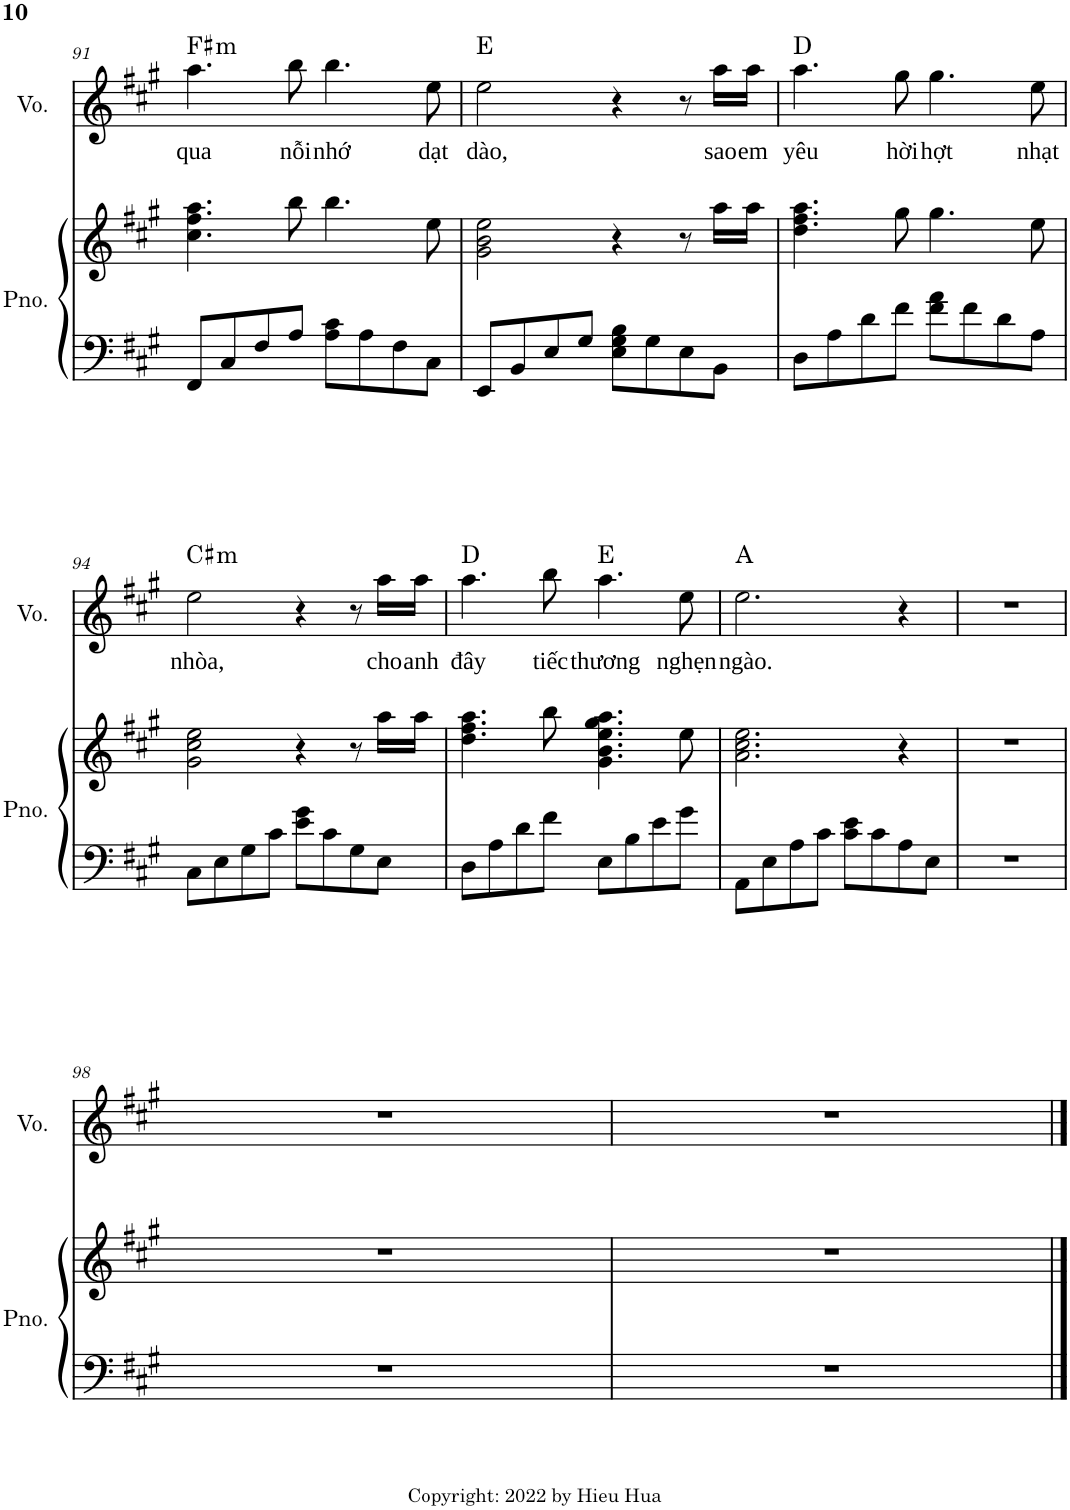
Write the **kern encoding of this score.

**kern	**kern	**kern	**text	**harte
*part2	*part2	*part1	*part1	*part1
*staff3	*staff2	*staff1	*staff1	*
*I"Piano	*	*I"Voice	*	*
*I'Pno.	*	*I'Vo.	*	*
!!LO:PB:g=z
*clefF4	*clefG2	*clefG2	*	*
*k[f#c#g#]	*k[f#c#g#]	*k[f#c#g#]	*	*
*M4/4	*M4/4	*M4/4	*	*
=91	=91	=91	=91	=91
!	!	!	!LO:LY:b	!LO:H:kt=m
8FF#/L	4.cc#\ 4.ff#\ 4.aa\	4.aa\	qua	F#:min
8C#/	.	.	.	.
8F#/	.	.	.	.
!	!	!	!LO:LY:b	!
8A/J	8bb\	8bb\	nỗi	.
!	!	!	!LO:LY:b	!
8A\ 8c#\L	4.bb\	4.bb\	nhớ	.
8A\	.	.	.	.
8F#\	.	.	.	.
!	!	!	!LO:LY:b	!
8C#\J	8ee\	8ee\	dạt	.
=92	=92	=92	=92	=92
!	!	!	!LO:LY:b	!
8EE/L	2g#\ 2b\ 2ee\	2ee\	dào,	E:maj
8BB/	.	.	.	.
8E/	.	.	.	.
8G#/J	.	.	.	.
8E\ 8G#\ 8B\L	4r	4r	.	.
8G#\	.	.	.	.
8E\	8r	8r	.	.
!	!	!	!LO:LY:b	!
8BB\J	16aa\LL	16aa\LL	sao	.
!	!	!	!LO:LY:b	!
.	16aa\JJ	16aa\JJ	em	.
=93	=93	=93	=93	=93
!	!	!	!LO:LY:b	!
8D\L	4.dd\ 4.ff#\ 4.aa\	4.aa\	yêu	D:maj
8A\	.	.	.	.
8d\	.	.	.	.
!	!	!	!LO:LY:b	!
8f#\J	8gg#\	8gg#\	hời	.
!	!	!	!LO:LY:b	!
8f#\ 8a\L	4.gg#\	4.gg#\	hợt	.
8f#\	.	.	.	.
8d\	.	.	.	.
!	!	!	!LO:LY:b	!
8A\J	8ee\	8ee\	nhạt	.
!!LO:LB:g=z
=94	=94	=94	=94	=94
!	!	!	!LO:LY:b	!LO:H:kt=m
8C#\L	2g#\ 2cc#\ 2ee\	2ee\	nhòa,	C#:min
8E\	.	.	.	.
8G#\	.	.	.	.
8c#\J	.	.	.	.
8e\ 8g#\L	4r	4r	.	.
8c#\	.	.	.	.
8G#\	8r	8r	.	.
!	!	!	!LO:LY:b	!
8E\J	16aa\LL	16aa\LL	cho	.
!	!	!	!LO:LY:b	!
.	16aa\JJ	16aa\JJ	anh	.
=95	=95	=95	=95	=95
!	!	!	!LO:LY:b	!
8D\L	4.dd\ 4.ff#\ 4.aa\	4.aa\	đây	D:maj
8A\	.	.	.	.
8d\	.	.	.	.
!	!	!	!LO:LY:b	!
8f#\J	8bb\	8bb\	tiếc	.
!	!	!	!LO:LY:b	!
8E\L	4.g#\ 4.b\ 4.ee\ 4.gg#\ 4.aa\	4.aa\	thương	E:maj
8B\	.	.	.	.
8e\	.	.	.	.
!	!	!	!LO:LY:b	!
8g#\J	8ee\	8ee\	nghẹn	.
=96	=96	=96	=96	=96
!	!	!	!LO:LY:b	!
8AA\L	2.a\ 2.cc#\ 2.ee\	2.ee\	ngào.	A:maj
8E\	.	.	.	.
8A\	.	.	.	.
8c#\J	.	.	.	.
8c#\ 8e\L	.	.	.	.
8c#\	.	.	.	.
8A\	4r	4r	.	.
8E\J	.	.	.	.
=97	=97	=97	=97	=97
1r	1r	1r	.	.
!!LO:LB:g=z
=98	=98	=98	=98	=98
1r	1r	1r	.	.
=99	=99	=99	=99	=99
1r	1r	1r	.	.
==	==	==	==	==
*-	*-	*-	*-	*-
